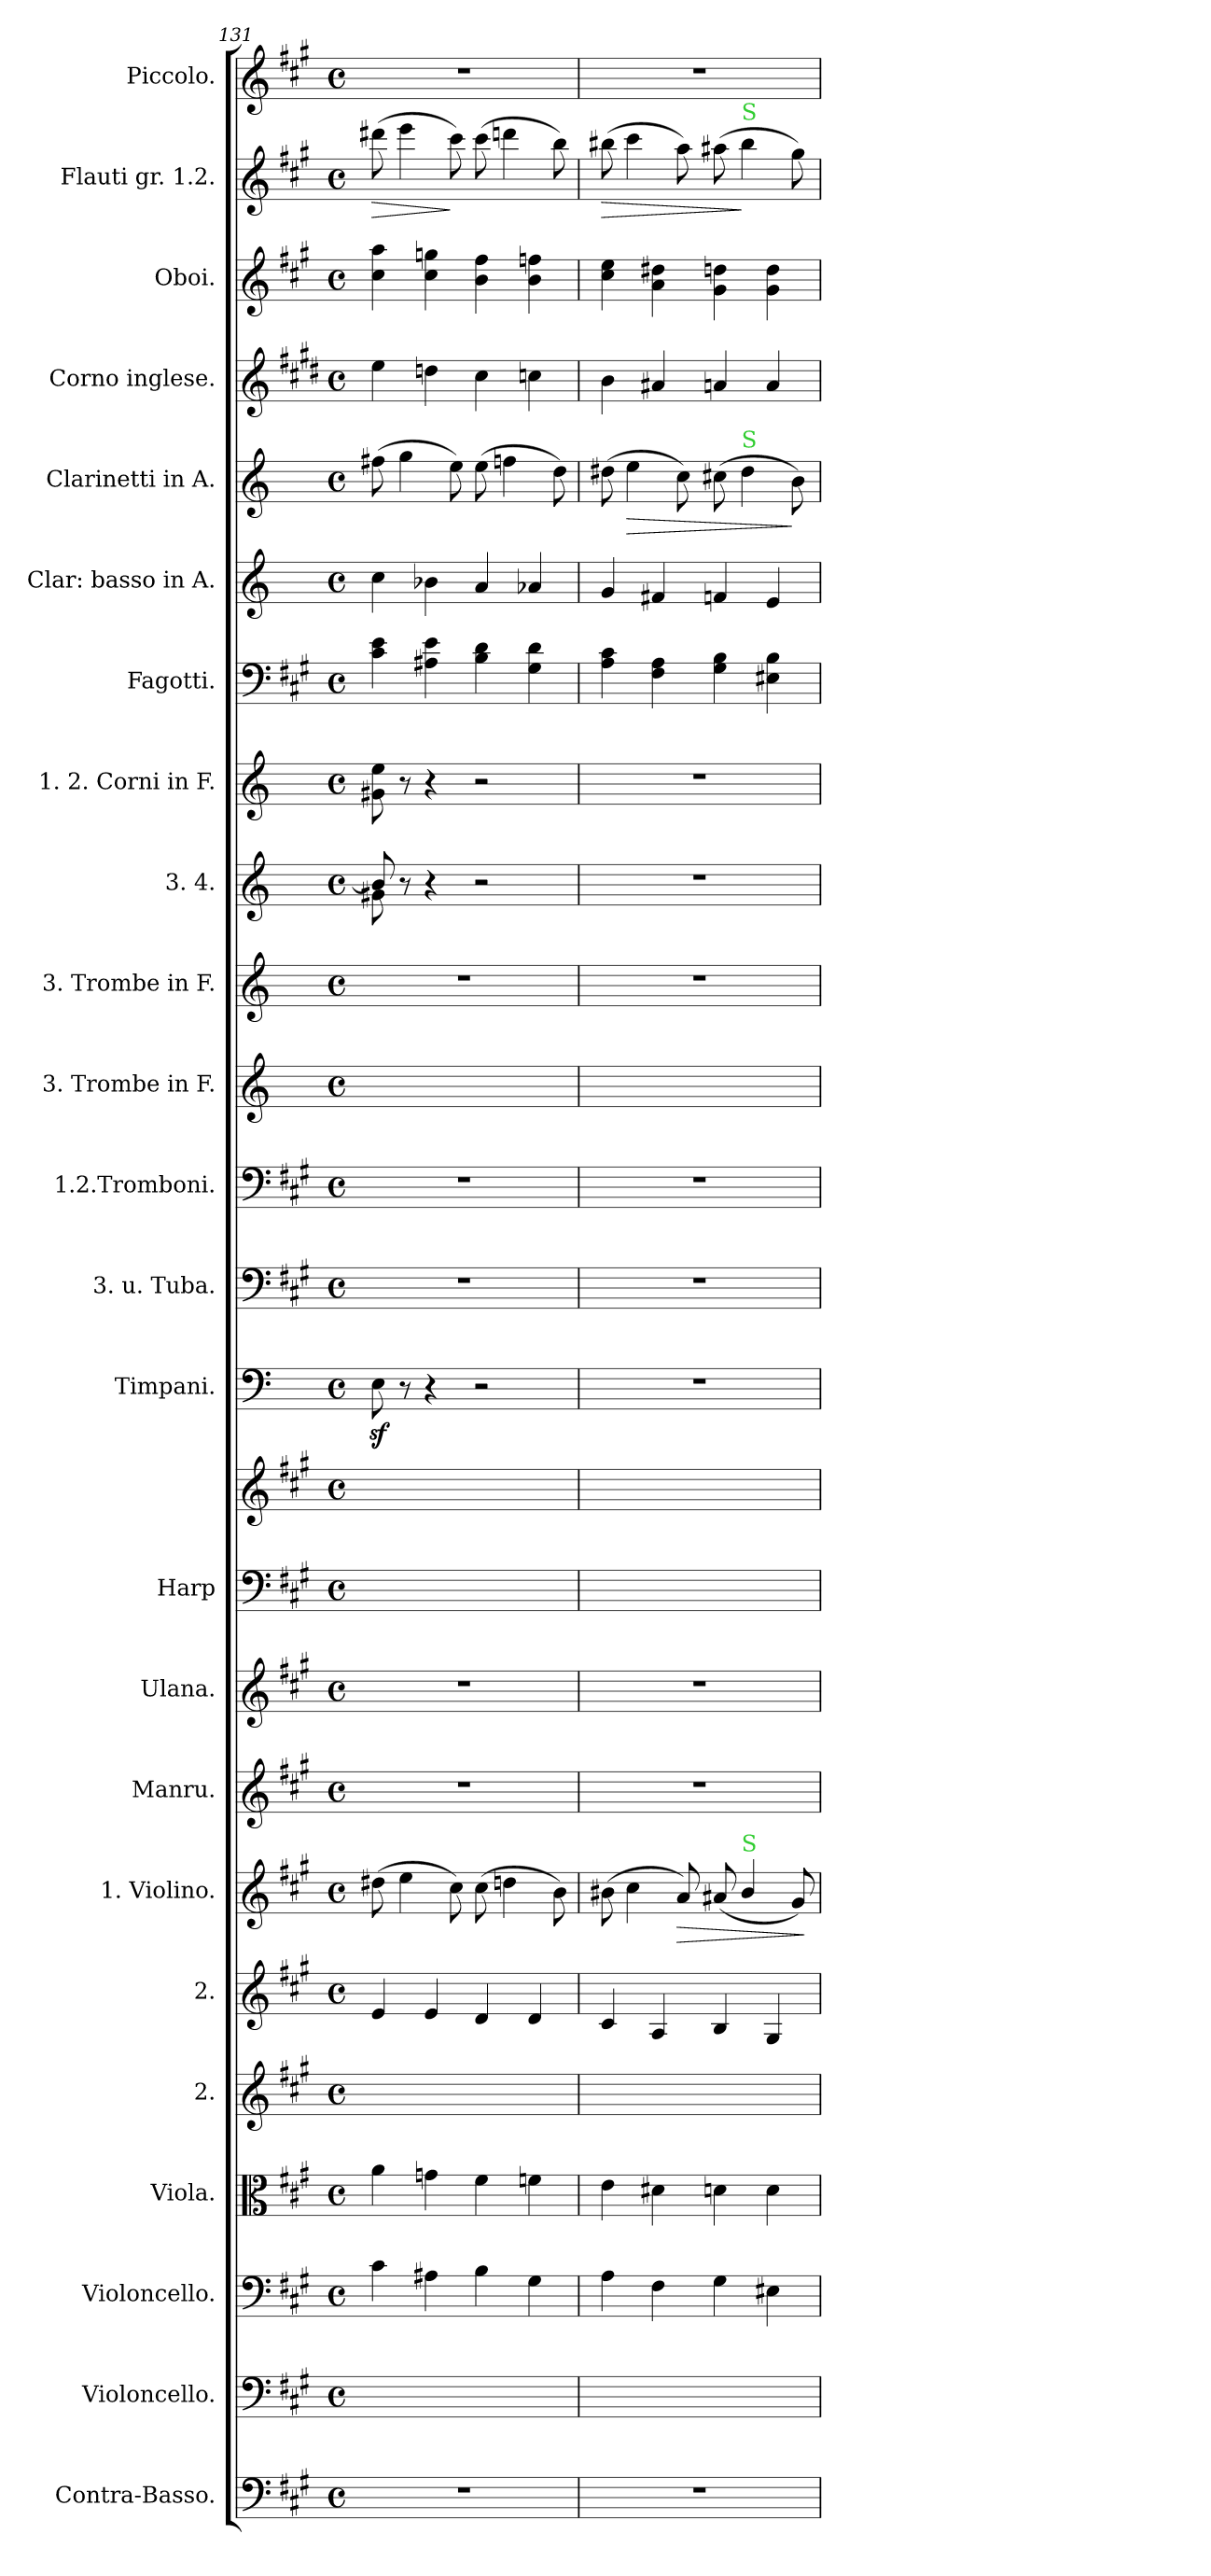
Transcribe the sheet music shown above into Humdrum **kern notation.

**kern	**kern	**kern	**kern	**kern	**kern	**kern	**dynam	**kern	**kern	**kern	**kern	**kern	**kern	**kern	**kern	**kern	**kern	**kern	**kern	**kern	**kern	**dynam	**kern	**kern	**kern	**dynam	**kern
*part24	*part23	*part22	*part21	*part20	*part19	*part18	*part18	*part17	*part16	*part15	*part15	*part14	*part13	*part12	*part11	*part10	*part9	*part8	*part7	*part6	*part5	*part5	*part4	*part3	*part2	*part2	*part1
*staff25	*staff24	*staff23	*staff22	*staff21	*staff20	*staff19	*staff19	*staff18	*staff17	*staff16	*staff15	*staff14	*staff13	*staff12	*staff11	*staff10	*staff9	*staff8	*staff7	*staff6	*staff5	*staff5	*staff4	*staff3	*staff2	*staff2	*staff1
*I"Contra-Basso.	*I"Violoncello.	*I"Violoncello.	*I"Viola.	*I"2.	*I"2.	*I"1. Violino.	*	*I"Manru.	*I"Ulana.	*I"Harp	*	*I"Timpani.	*I"3. u. Tuba.	*I"1.2.Tromboni.	*I"3. Trombe in F.	*I"3. Trombe in F.	*I"3. 4.	*I"1. 2. Corni in F.	*I"Fagotti.	*I"Clar: basso in A.	*I"Clarinetti in A.	*	*I"Corno inglese.	*I"Oboi.	*I"Flauti gr. 1.2.	*	*I"Piccolo.
*I'C.-B.	*	*	*I'Vl.	*	*	*I'1. Viol.	*	*	*	*	*	*I'Timp.	*I'3. u. Tub.	*I'1.2. Tromb.	*	*I'Trombe.	*	*I'1. 2. Corni.	*I'Fag.	*I'basso.	*I'1.2. Clar. A.	*	*I'Cor.ingl.	*I'Ob.	*I'Fl.	*	*
*clefF4	*clefF4	*clefF4	*clefC3	*clefG2	*clefG2	*clefG2	*	*clefG2	*clefG2	*clefF4	*clefG2	*clefF4	*clefF4	*clefF4	*clefG2	*clefG2	*clefG2	*clefG2	*clefF4	*clefG2	*clefG2	*	*clefG2	*clefG2	*clefG2	*	*clefG2
*	*	*	*	*	*	*	*	*ITrd8c12	*	*	*	*	*	*	*ITrd-3c-5	*ITrd-3c-5	*ITrd4c7	*ITrd4c7	*	*ITrd2c3	*ITrd2c3	*	*ITrd4c7	*	*	*	*
*k[f#c#g#]	*k[f#c#g#]	*k[f#c#g#]	*k[f#c#g#]	*k[f#c#g#]	*k[f#c#g#]	*k[f#c#g#]	*	*k[f#c#g#]	*k[f#c#g#]	*k[f#c#g#]	*k[f#c#g#]	*k[]	*k[f#c#g#]	*k[f#c#g#]	*k[b-]	*k[b-]	*k[b-]	*k[b-]	*k[f#c#g#]	*k[f#c#g#]	*k[f#c#g#]	*	*k[f#c#g#]	*k[f#c#g#]	*k[f#c#g#]	*	*k[f#c#g#]
*M4/4	*M4/4	*M4/4	*M4/4	*M4/4	*M4/4	*M4/4	*	*M4/4	*M4/4	*M4/4	*M4/4	*M4/4	*M4/4	*M4/4	*M4/4	*M4/4	*M4/4	*M4/4	*M4/4	*M4/4	*M4/4	*	*M4/4	*M4/4	*M4/4	*	*M4/4
*met(c)	*met(c)	*met(c)	*met(c)	*met(c)	*met(c)	*met(c)	*	*met(c)	*met(c)	*met(c)	*met(c)	*met(c)	*met(c)	*met(c)	*met(c)	*met(c)	*met(c)	*met(c)	*met(c)	*met(c)	*met(c)	*	*met(c)	*met(c)	*met(c)	*	*met(c)
=131	=131	=131	=131	=131	=131	=131	=131	=131	=131	=131	=131	=131	=131	=131	=131	=131	=131	=131	=131	=131	=131	=131	=131	=131	=131	=131	=131
*	*	*	*	*	*	*	*	*	*	*	*	*	*	*	*	*	*^	*	*	*	*	*	*	*	*	*	*
!	!	!	!	!	!	!	!	!	!	!	!	!	!	!	!	!	!	!	!	!	!	!	!	!	!	!	!LO:HP:b	!
1r	4c#\yy	4c#\	4a\	4e/yy	4e/	(8dd#X\	.	1r	1r	1ryy	1ryy	8Ez\	1r	1r	1ryy	1r	8e/]	8c#X\	8c#X\ 8a\	4c#\ 4e\	4a\	(8dd#X\	.	4a\	4cc#\ 4aa\	(8ddd#X\	>	1r
.	.	.	.	.	.	4ee\	.	.	.	.	.	8r	.	.	.	.	8r	8ryy	8r	.	.	4ee\	.	.	.	4eee\	.	.
.	4A#X\yy	4A#X\	4gn\	4e/yy	4e/	.	.	.	.	.	.	4r	.	.	.	.	4r	4ryy	4r	4A#X\ 4e\	4gn\	.	.	4gn\	4cc#\ 4ggn\	.	.	.
.	.	.	.	.	.	8cc#\)	.	.	.	.	.	.	.	.	.	.	.	.	.	.	.	8cc#\)	.	.	.	8ccc#\)	]	.
.	4B\yy	4B\	4f#\	4d/yy	4d/	(8cc#\	.	.	.	.	.	2r	.	.	.	.	2r	2ryy	2r	4B\ 4d\	4f#/	(8cc#\	.	4f#\	4b\ 4ff#\	(8ccc#\	.	.
.	.	.	.	.	.	4ddn\	.	.	.	.	.	.	.	.	.	.	.	.	.	.	.	4ddn\	.	.	.	4dddn\	.	.
.	4G#\yy	4G#\	4fn\	4d/yy	4d/	.	.	.	.	.	.	.	.	.	.	.	.	.	.	4G#\ 4d\	4fn/	.	.	4fn\	4b\ 4ffn\	.	.	.
.	.	.	.	.	.	8b\)	.	.	.	.	.	.	.	.	.	.	.	.	.	.	.	8b\)	.	.	.	8bb\)	.	.
*	*	*	*	*	*	*	*	*	*	*	*	*	*	*	*	*	*v	*v	*	*	*	*	*	*	*	*	*	*
=132	=132	=132	=132	=132	=132	=132	=132	=132	=132	=132	=132	=132	=132	=132	=132	=132	=132	=132	=132	=132	=132	=132	=132	=132	=132	=132	=132
!	!	!	!	!	!	!	!	!	!	!	!	!	!	!	!	!	!	!	!	!	!	!	!	!	!	!LO:HP:b	!
1r	4A\yy	4A\	4e\	4c#/yy	4c#/	(8b#X\	.	1r	1r	1ryy	1ryy	1r	1r	1r	1ryy	1r	1r	1r	4A\ 4c#\	4e/	(8b#X\	.	4e\	4cc#\ 4ee\	(8bb#X\	>	1r
!	!	!	!	!	!	!	!	!	!	!	!	!	!	!	!	!	!	!	!	!	!	!LO:HP:b	!	!	!	!	!
.	.	.	.	.	.	4cc#\	.	.	.	.	.	.	.	.	.	.	.	.	.	.	4cc#\	>	.	.	4ccc#\	.	.
.	4F#\yy	4F#\	4d#X\	4A/yy	4A/	.	.	.	.	.	.	.	.	.	.	.	.	.	4F#\ 4A\	4d#X/	.	.	4d#X/	4a\ 4dd#X\	.	.	.
!	!	!	!	!	!	!	!LO:HP:b	!	!	!	!	!	!	!	!	!	!	!	!	!	!	!	!	!	!	!	!
.	.	.	.	.	.	8a/)	>	.	.	.	.	.	.	.	.	.	.	.	.	.	8a\)	.	.	.	8aa\)	.	.
.	4G#\yy	4G#\	4dn\	4B/yy	4B/	(8a#X/	.	.	.	.	.	.	.	.	.	.	.	.	4G#\ 4B\	4dn/	(8a#X\	.	4dn/	4g#\ 4ddn\	(8aa#X\	.	.
!	!	!	!	!	!	!	!	!	!	!	!	!	!	!	!	!	!	!	!	!	!	!	!	!	!LO:TX:a:color=limegreen:t=S	!	!
!	!	!	!	!	!	!	!	!	!	!	!	!	!	!	!	!	!	!	!	!	!LO:TX:a:color=limegreen:t=S	!	!	!	!	!	!
!	!	!	!	!	!	!LO:TX:a:color=limegreen:t=S	!	!	!	!	!	!	!	!	!	!	!	!	!	!	!	!	!	!	!	!	!
.	.	.	.	.	.	4b#/	.	.	.	.	.	.	.	.	.	.	.	.	.	.	4b#\	.	.	.	4bb#\	]	.
.	4E#X\yy	4E#X\	4d\	4G#/yy	4G#/	.	.	.	.	.	.	.	.	.	.	.	.	.	4E#X\ 4B\	4c#/	.	.	4d/	4g#\ 4dd\	.	.	.
.	.	.	.	.	.	8g#/)	.	.	.	.	.	.	.	.	.	.	.	.	.	.	8g#\)	]	.	.	8gg#\)	.	.
.	.	.	.	.	.	.	]	.	.	.	.	.	.	.	.	.	.	.	.	.	.	.	.	.	.	.	.
=	=	=	=	=	=	=	=	=	=	=	=	=	=	=	=	=	=	=	=	=	=	=	=	=	=	=	=
*-	*-	*-	*-	*-	*-	*-	*-	*-	*-	*-	*-	*-	*-	*-	*-	*-	*-	*-	*-	*-	*-	*-	*-	*-	*-	*-	*-
